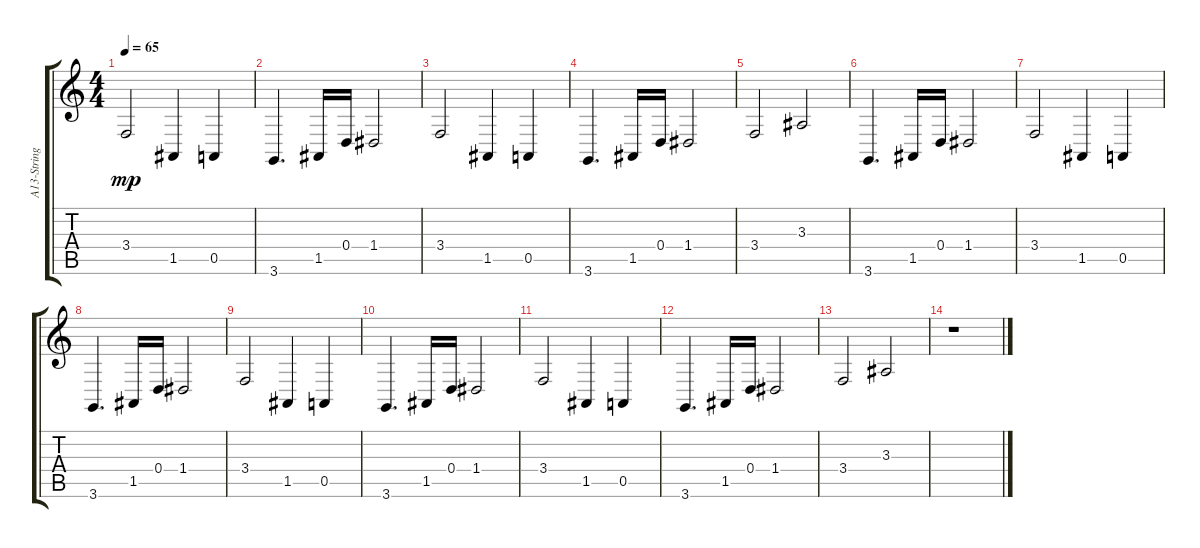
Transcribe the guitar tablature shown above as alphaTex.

\track ("A13-Strings   : " "A13-String") {instrument stringensemble1}
\staff {score tabs}
\tuning (E4 B3 G3 D3 A2 E2) {hide}
\ts (4 4)
\tempo 65
\clef g2
\ks c
3.4.2{dy mp} 1.5.4 0.5.4 |
3.6.4{d} 1.5.16 0.4.16 1.4.2 |
3.4.2 1.5.4 0.5.4 |
3.6.4{d} 1.5.16 0.4.16 1.4.2 |
3.4.2 3.3.2 |
3.6.4{d} 1.5.16 0.4.16 1.4.2 |
3.4.2 1.5.4 0.5.4 |
3.6.4{d} 1.5.16 0.4.16 1.4.2 |
3.4.2 1.5.4 0.5.4 |
3.6.4{d} 1.5.16 0.4.16 1.4.2 |
3.4.2 1.5.4 0.5.4 |
3.6.4{d} 1.5.16 0.4.16 1.4.2 |
3.4.2 3.3.2 |
r.1
